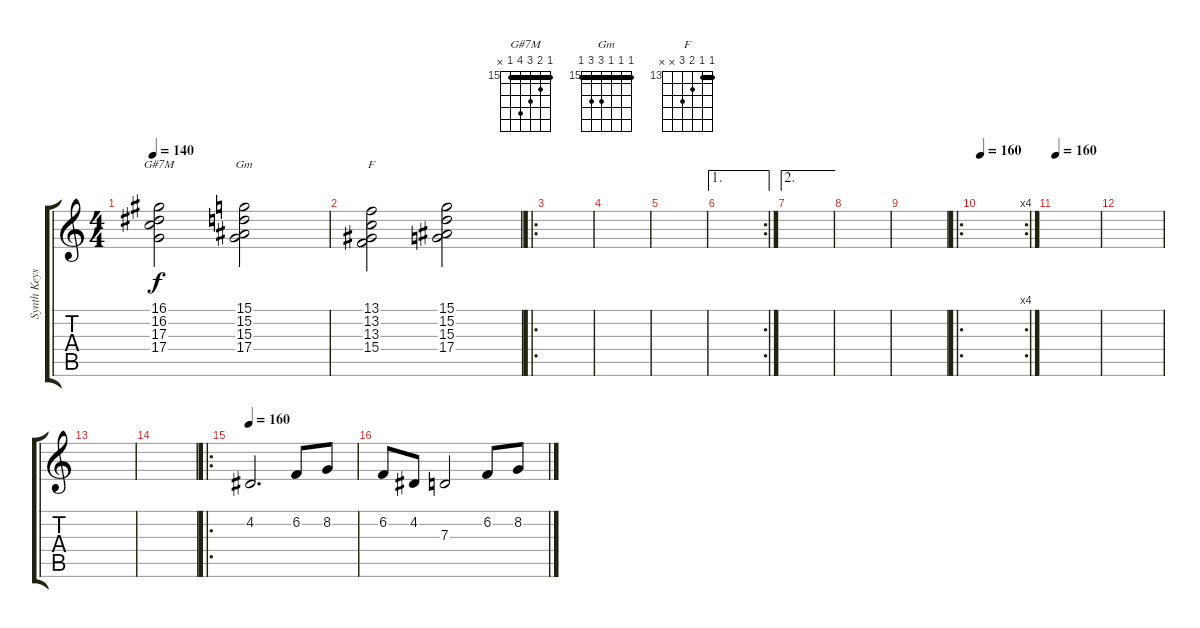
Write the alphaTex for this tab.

\track ("Synth Keys" "Synth Keys") {instrument stringensemble1}
\staff {score tabs}
\tuning (E4 B3 G3 D3 A2 E2) {hide}
\chord ("G#7M" 15 16 17 18 15 x) {firstfret 15 barre 15}
\chord ("Gm" 15 15 15 17 17 15) {firstfret 15 barre 15}
\chord ("F" 13 13 14 15 x x) {firstfret 13 barre 13}
\ts (4 4)
\tempo 140
\clef g2
\ks c
(16.1 16.2 17.3 17.4).2{ch "G#7M" dy f} (15.1 15.2 15.3 17.4).2{ch "Gm"} |
(13.1 13.2 13.3 15.4).2{ch "F"} (15.1 15.2 15.3 17.4).2 |
\ro
|
|
|
\ae 1
\rc 2
|
\ae 2
|
|
|
\ro
\rc 4
\tempo 160
|
\tempo 160
|
|
|
|
\ro
\tempo 160
4.2.2{d} 6.2.8 8.2.8 |
6.2.8 4.2.8 7.3.2 6.2.8 8.2.8
